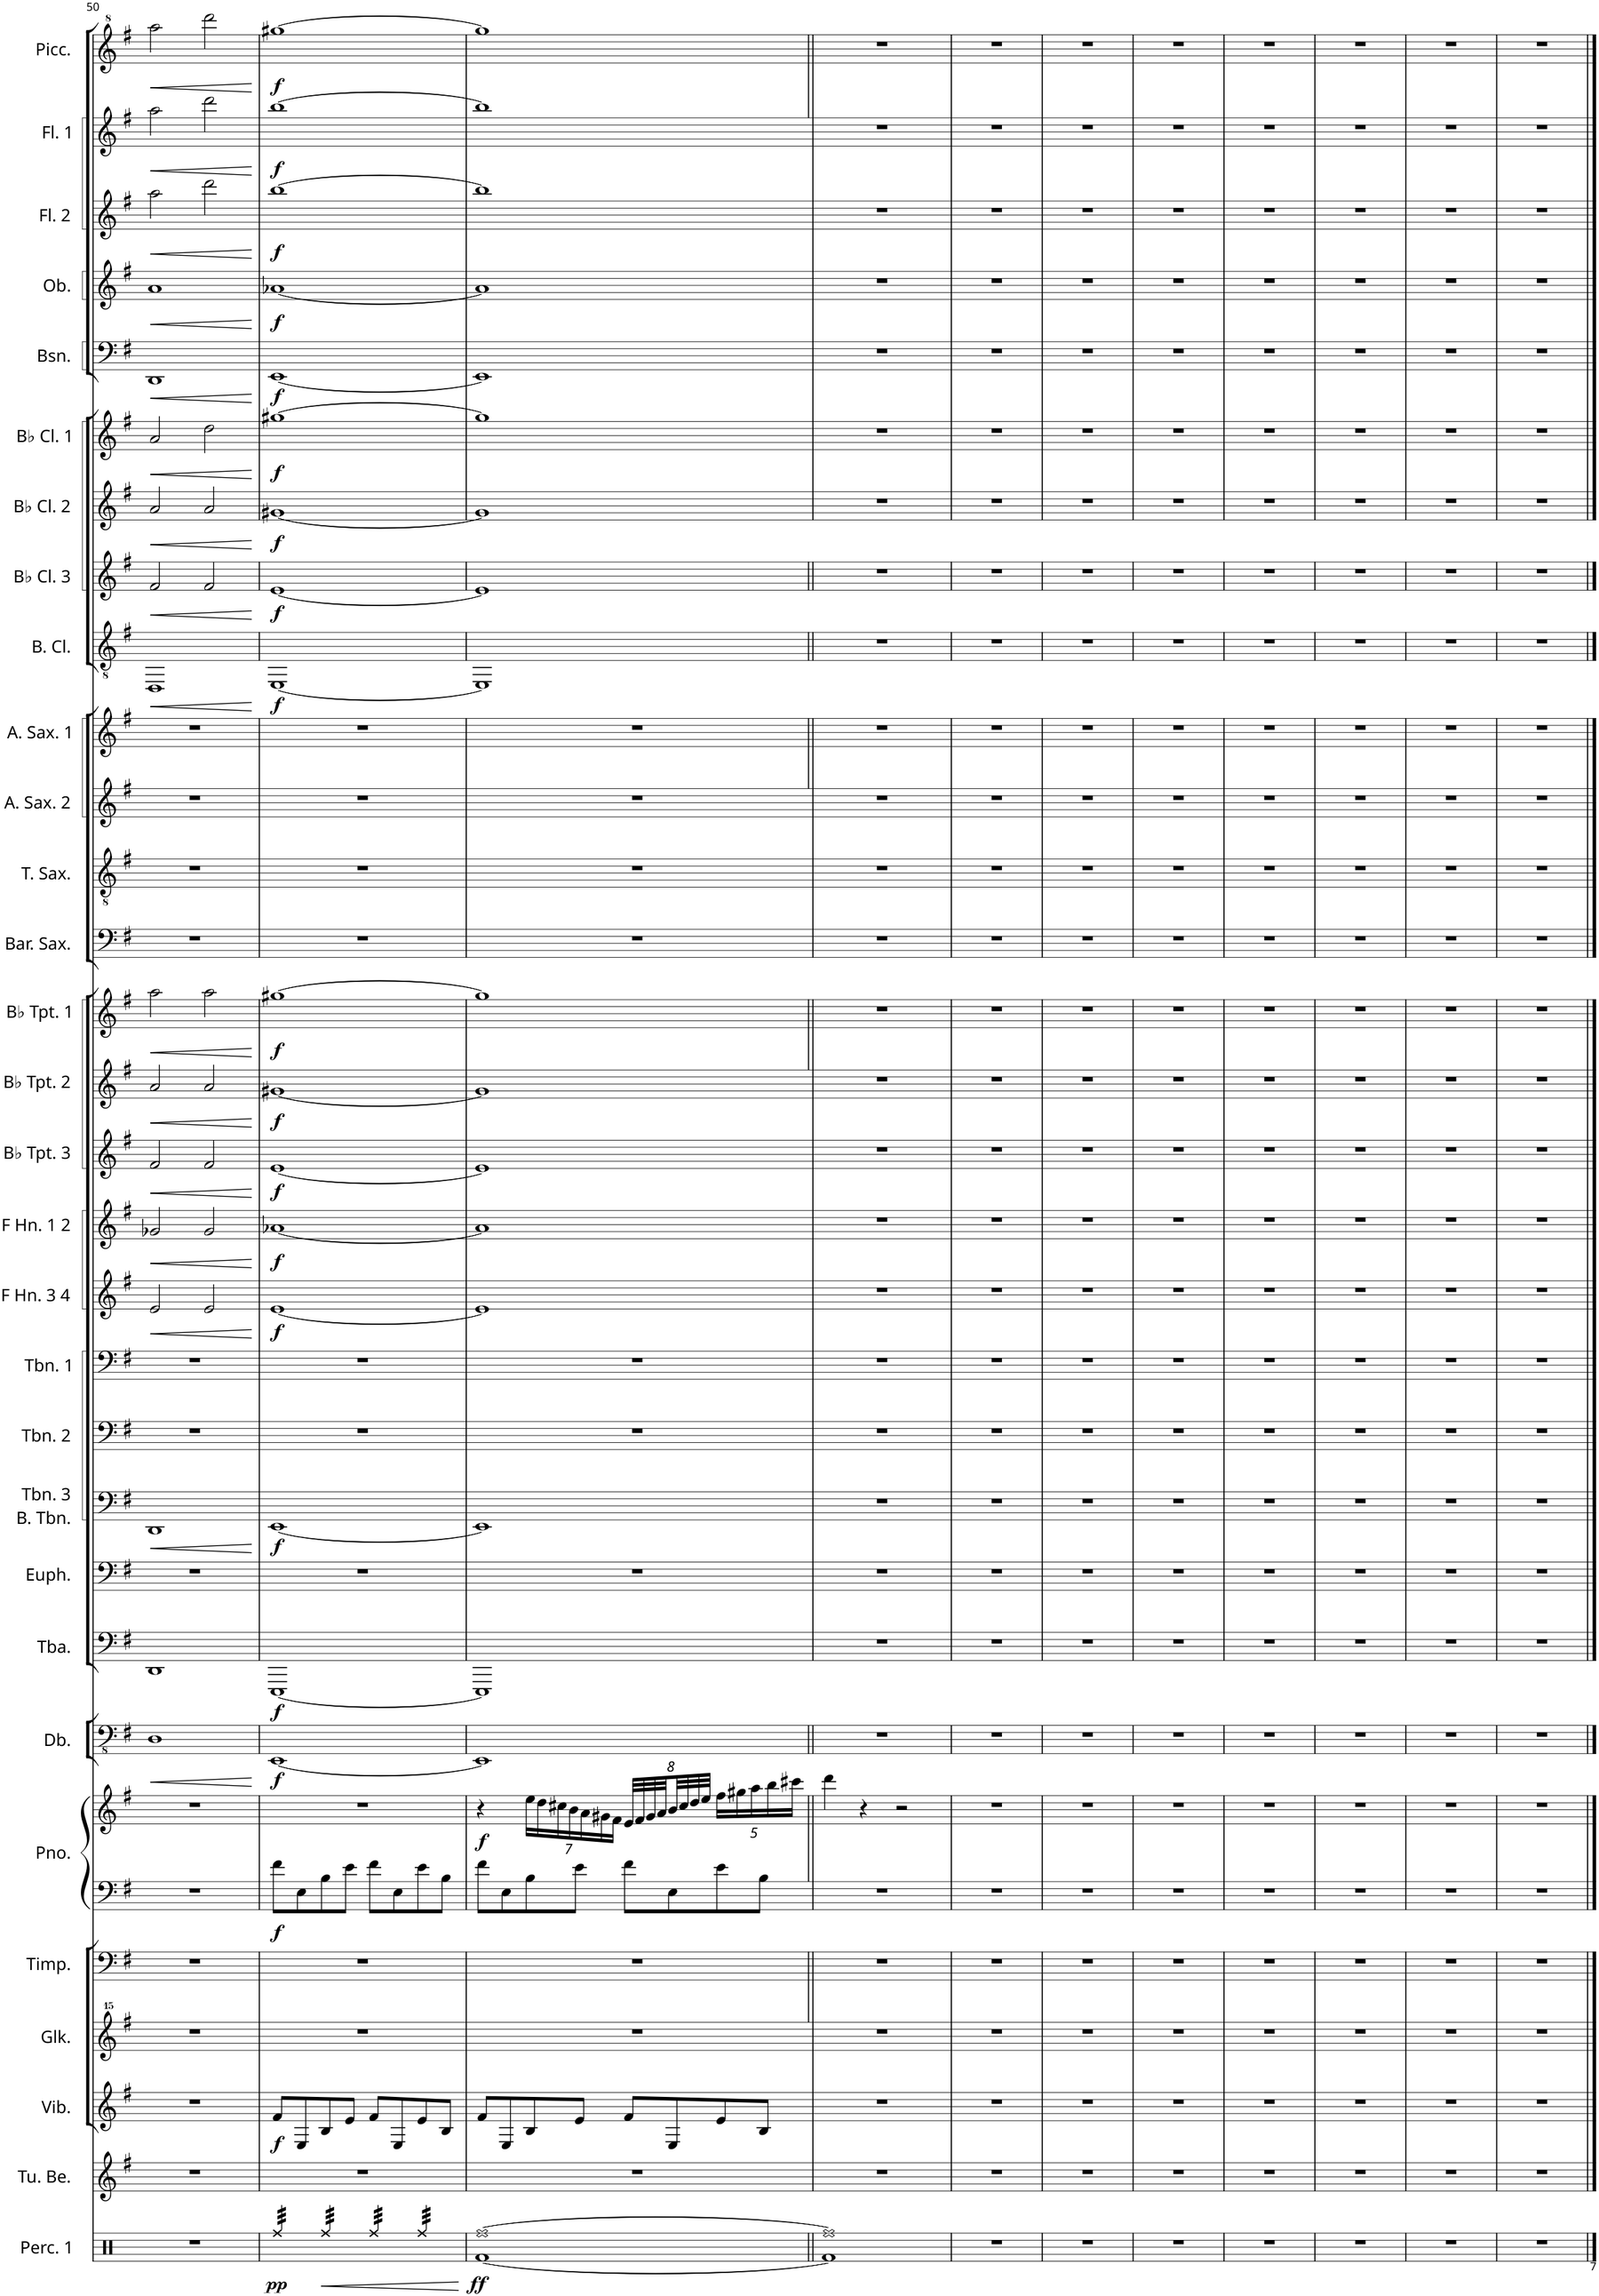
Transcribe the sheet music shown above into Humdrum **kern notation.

**kern	**dynam	**kern	**kern	**dynam	**kern	**kern	**kern	**kern	**dynam	**kern	**dynam	**kern	**dynam	**kern	**kern	**dynam	**kern	**kern	**kern	**dynam	**kern	**dynam	**kern	**dynam	**kern	**dynam	**kern	**dynam	**kern	**kern	**kern	**kern	**kern	**dynam	**kern	**dynam	**kern	**dynam	**kern	**dynam	**kern	**dynam	**kern	**dynam	**kern	**dynam	**kern	**dynam	**kern	**dynam
*part30	*part30	*part29	*part28	*part28	*part27	*part26	*part25	*part25	*part25	*part24	*part24	*part23	*part23	*part22	*part21	*part21	*part20	*part19	*part18	*part18	*part17	*part17	*part16	*part16	*part15	*part15	*part14	*part14	*part13	*part12	*part11	*part10	*part9	*part9	*part8	*part8	*part7	*part7	*part6	*part6	*part5	*part5	*part4	*part4	*part3	*part3	*part2	*part2	*part1	*part1
*staff31	*staff31	*staff30	*staff29	*staff29	*staff28	*staff27	*staff26	*staff25	*staff25/26	*staff24	*staff24	*staff23	*staff23	*staff22	*staff21	*staff21	*staff20	*staff19	*staff18	*staff18	*staff17	*staff17	*staff16	*staff16	*staff15	*staff15	*staff14	*staff14	*staff13	*staff12	*staff11	*staff10	*staff9	*staff9	*staff8	*staff8	*staff7	*staff7	*staff6	*staff6	*staff5	*staff5	*staff4	*staff4	*staff3	*staff3	*staff2	*staff2	*staff1	*staff1
*I"Percussion 1	*	*I"Tubular Bells	*I"Vibraphone	*	*I"Glockenspiel	*I"Timpani	*I"Piano	*	*	*I"Double Bass	*	*I"Tuba	*	*I"Euphonium	*I"Trombone 3 &amp; Bass Trombone	*	*I"Trombone 2	*I"Trombone 1	*I"F Horn 3 &amp; 4	*	*I"F Horn 1 &amp; 2	*	*I"Bb Trumpet 3	*	*I"Bb Trumpet 2	*	*I"Bb Trumpet 1	*	*I"Baritone Saxophone	*I"Tenor Saxophone	*I"Alto Saxophone 2	*I"Alto Saxophone 1	*I"Bass Clarinet	*	*I"Bb Clarinet 3	*	*I"Bb Clarinet 2	*	*I"Bb Clarinet 1	*	*I"Bassoon	*	*I"Oboe	*	*I"Flute 2	*	*I"Flute 1	*	*I"Piccolo	*
*I'Perc. 1	*	*I'Tu. Be.	*I'Vib.	*	*I'Glk.	*I'Timp.	*I'Pno.	*	*	*I'Db.	*	*I'Tba.	*	*I'Euph.	*I'Tbn. 3 B. Tbn.	*	*I'Tbn. 2	*I'Tbn. 1	*I'F Hn. 3 4	*	*I'F Hn. 1 2	*	*I'Bb Tpt. 3	*	*I'Bb Tpt. 2	*	*I'Bb Tpt. 1	*	*I'Bar. Sax.	*I'T. Sax.	*I'A. Sax. 2	*I'A. Sax. 1	*I'B. Cl.	*	*I'Bb Cl. 3	*	*I'Bb Cl. 2	*	*I'Bb Cl. 1	*	*I'Bsn.	*	*I'Ob.	*	*I'Fl. 2	*	*I'Fl. 1	*	*I'Picc.	*
!!LO:PB:g=z
*clefX	*	*clefG2	*clefG2	*	*clefG^^2	*clefF4	*clefF4	*clefG2	*	*clefFv4	*	*clefF4	*	*clefF4	*clefF4	*	*clefF4	*clefF4	*clefG2	*	*clefG2	*	*clefG2	*	*clefG2	*	*clefG2	*	*clefF4	*clefGv2	*clefG2	*clefG2	*clefGv2	*	*clefG2	*	*clefG2	*	*clefG2	*	*clefF4	*	*clefG2	*	*clefG2	*	*clefG2	*	*clefG^2	*
*	*	*	*	*	*	*	*	*	*	*ITrd7c12	*	*	*	*	*	*	*	*	*ITrd4c7	*	*ITrd4c7	*	*ITrd1c2	*	*ITrd1c2	*	*ITrd1c2	*	*ITrd12c21	*ITrd8c14	*ITrd5c9	*ITrd5c9	*ITrd8c14	*	*ITrd1c2	*	*ITrd1c2	*	*ITrd1c2	*	*	*	*	*	*	*	*	*	*ITrd-7c-12	*
*k[]	*	*k[f#]	*k[f#]	*	*k[f#]	*k[f#]	*k[f#]	*k[f#]	*	*k[f#]	*	*k[f#]	*	*k[f#]	*k[f#]	*	*k[f#]	*k[f#]	*k[f#]	*	*k[f#]	*	*k[f#]	*	*k[f#]	*	*k[f#]	*	*k[f#]	*k[f#]	*k[f#]	*k[f#]	*k[f#]	*	*k[f#]	*	*k[f#]	*	*k[f#]	*	*k[f#]	*	*k[f#]	*	*k[f#]	*	*k[f#]	*	*k[f#]	*
*M4/4	*	*M4/4	*M4/4	*	*M4/4	*M4/4	*M4/4	*M4/4	*	*M4/4	*	*M4/4	*	*M4/4	*M4/4	*	*M4/4	*M4/4	*M4/4	*	*M4/4	*	*M4/4	*	*M4/4	*	*M4/4	*	*M4/4	*M4/4	*M4/4	*M4/4	*M4/4	*	*M4/4	*	*M4/4	*	*M4/4	*	*M4/4	*	*M4/4	*	*M4/4	*	*M4/4	*	*M4/4	*
=50	=50	=50	=50	=50	=50	=50	=50	=50	=50	=50	=50	=50	=50	=50	=50	=50	=50	=50	=50	=50	=50	=50	=50	=50	=50	=50	=50	=50	=50	=50	=50	=50	=50	=50	=50	=50	=50	=50	=50	=50	=50	=50	=50	=50	=50	=50	=50	=50	=50	=50
!	!	!	!	!	!	!	!	!	!	!	!LO:HP:b	!	!	!	!	!LO:HP:b	!	!	!	!LO:HP:b	!	!LO:HP:b	!	!LO:HP:b	!	!LO:HP:b	!	!LO:HP:b	!	!	!	!	!	!LO:HP:b	!	!LO:HP:b	!	!LO:HP:b	!	!LO:HP:b	!	!LO:HP:b	!	!LO:HP:b	!	!LO:HP:b	!	!LO:HP:b	!	!LO:HP:b
1r	.	1r	1r	.	1r	1r	1r	1r	.	1DD	<	1DD	.	1r	1DD	<	1r	1r	2e/	<	2g-X/	<	2f#/	<	2a/	<	2aa\	<	1r	1r	1r	1r	1DD	<	2f#/	<	2a/	<	2a/	<	1DD	<	1a	<	2aa\	<	2aa\	<	2aaa\	<
.	.	.	.	.	.	.	.	.	.	.	.	.	.	.	.	.	.	.	2e/	.	2g-/	.	2f#/	.	2a/	.	2aa\	.	.	.	.	.	.	.	2f#/	.	2a/	.	2dd\	.	.	.	.	.	2ddd\	.	2ddd\	.	2dddd\	.
.	.	.	.	.	.	.	.	.	.	.	[	.	.	.	.	[	.	.	.	[	.	[	.	[	.	[	.	[	.	.	.	.	.	[	.	[	.	[	.	[	.	[	.	[	.	[	.	[	.	[
=51	=51	=51	=51	=51	=51	=51	=51	=51	=51	=51	=51	=51	=51	=51	=51	=51	=51	=51	=51	=51	=51	=51	=51	=51	=51	=51	=51	=51	=51	=51	=51	=51	=51	=51	=51	=51	=51	=51	=51	=51	=51	=51	=51	=51	=51	=51	=51	=51	=51	=51
!	!LO:DY:b	!	!	!LO:DY:b	!	!	!	!	!LO:DY:b=2	!	!LO:DY:b	!	!LO:DY:b	!	!	!LO:DY:b	!	!	!	!LO:DY:b	!	!LO:DY:b	!	!LO:DY:b	!	!LO:DY:b	!	!LO:DY:b	!	!	!	!	!	!LO:DY:b	!	!LO:DY:b	!	!LO:DY:b	!	!LO:DY:b	!	!LO:DY:b	!	!LO:DY:b	!	!LO:DY:b	!	!LO:DY:b	!	!LO:DY:b
*tremolo	*	*	*	*	*	*	*	*	*	*	*	*	*	*	*	*	*	*	*	*	*	*	*	*	*	*	*	*	*	*	*	*	*	*	*	*	*	*	*	*	*	*	*	*	*	*	*	*	*	*
32Rff/LLL	pp	1r	8f#/L	f	1r	1r	8f#\L	1r	f	[1EEE	f	[1EEE	f	1r	[1EE	f	1r	1r	[1e	f	[1a-X	f	[1e	f	[1g#X	f	[1gg#X	f	1r	1r	1r	1r	[1EE	f	[1e	f	[1g#X	f	[1gg#X	f	[1EE	f	[1a-X	f	[1bb	f	[1bb	f	[1ggg#X	f
32Rff/	.	.	.	.	.	.	.	.	.	.	.	.	.	.	.	.	.	.	.	.	.	.	.	.	.	.	.	.	.	.	.	.	.	.	.	.	.	.	.	.	.	.	.	.	.	.	.	.	.	.
32Rff/	.	.	.	.	.	.	.	.	.	.	.	.	.	.	.	.	.	.	.	.	.	.	.	.	.	.	.	.	.	.	.	.	.	.	.	.	.	.	.	.	.	.	.	.	.	.	.	.	.	.
32Rff/	.	.	.	.	.	.	.	.	.	.	.	.	.	.	.	.	.	.	.	.	.	.	.	.	.	.	.	.	.	.	.	.	.	.	.	.	.	.	.	.	.	.	.	.	.	.	.	.	.	.
32Rff/	.	.	8E/	.	.	.	8E\	.	.	.	.	.	.	.	.	.	.	.	.	.	.	.	.	.	.	.	.	.	.	.	.	.	.	.	.	.	.	.	.	.	.	.	.	.	.	.	.	.	.	.
32Rff/	.	.	.	.	.	.	.	.	.	.	.	.	.	.	.	.	.	.	.	.	.	.	.	.	.	.	.	.	.	.	.	.	.	.	.	.	.	.	.	.	.	.	.	.	.	.	.	.	.	.
32Rff/	.	.	.	.	.	.	.	.	.	.	.	.	.	.	.	.	.	.	.	.	.	.	.	.	.	.	.	.	.	.	.	.	.	.	.	.	.	.	.	.	.	.	.	.	.	.	.	.	.	.
32Rff/JJJ	.	.	.	.	.	.	.	.	.	.	.	.	.	.	.	.	.	.	.	.	.	.	.	.	.	.	.	.	.	.	.	.	.	.	.	.	.	.	.	.	.	.	.	.	.	.	.	.	.	.
!	!LO:HP:b	!	!	!	!	!	!	!	!	!	!	!	!	!	!	!	!	!	!	!	!	!	!	!	!	!	!	!	!	!	!	!	!	!	!	!	!	!	!	!	!	!	!	!	!	!	!	!	!	!
32Rff/LLL	<	.	8B/	.	.	.	8B\	.	.	.	.	.	.	.	.	.	.	.	.	.	.	.	.	.	.	.	.	.	.	.	.	.	.	.	.	.	.	.	.	.	.	.	.	.	.	.	.	.	.	.
32Rff/	.	.	.	.	.	.	.	.	.	.	.	.	.	.	.	.	.	.	.	.	.	.	.	.	.	.	.	.	.	.	.	.	.	.	.	.	.	.	.	.	.	.	.	.	.	.	.	.	.	.
32Rff/	.	.	.	.	.	.	.	.	.	.	.	.	.	.	.	.	.	.	.	.	.	.	.	.	.	.	.	.	.	.	.	.	.	.	.	.	.	.	.	.	.	.	.	.	.	.	.	.	.	.
32Rff/	.	.	.	.	.	.	.	.	.	.	.	.	.	.	.	.	.	.	.	.	.	.	.	.	.	.	.	.	.	.	.	.	.	.	.	.	.	.	.	.	.	.	.	.	.	.	.	.	.	.
32Rff/	.	.	8e/J	.	.	.	8e\J	.	.	.	.	.	.	.	.	.	.	.	.	.	.	.	.	.	.	.	.	.	.	.	.	.	.	.	.	.	.	.	.	.	.	.	.	.	.	.	.	.	.	.
32Rff/	.	.	.	.	.	.	.	.	.	.	.	.	.	.	.	.	.	.	.	.	.	.	.	.	.	.	.	.	.	.	.	.	.	.	.	.	.	.	.	.	.	.	.	.	.	.	.	.	.	.
32Rff/	.	.	.	.	.	.	.	.	.	.	.	.	.	.	.	.	.	.	.	.	.	.	.	.	.	.	.	.	.	.	.	.	.	.	.	.	.	.	.	.	.	.	.	.	.	.	.	.	.	.
32Rff/JJJ	.	.	.	.	.	.	.	.	.	.	.	.	.	.	.	.	.	.	.	.	.	.	.	.	.	.	.	.	.	.	.	.	.	.	.	.	.	.	.	.	.	.	.	.	.	.	.	.	.	.
32Rff/LLL	.	.	8f#/L	.	.	.	8f#\L	.	.	.	.	.	.	.	.	.	.	.	.	.	.	.	.	.	.	.	.	.	.	.	.	.	.	.	.	.	.	.	.	.	.	.	.	.	.	.	.	.	.	.
32Rff/	.	.	.	.	.	.	.	.	.	.	.	.	.	.	.	.	.	.	.	.	.	.	.	.	.	.	.	.	.	.	.	.	.	.	.	.	.	.	.	.	.	.	.	.	.	.	.	.	.	.
32Rff/	.	.	.	.	.	.	.	.	.	.	.	.	.	.	.	.	.	.	.	.	.	.	.	.	.	.	.	.	.	.	.	.	.	.	.	.	.	.	.	.	.	.	.	.	.	.	.	.	.	.
32Rff/	.	.	.	.	.	.	.	.	.	.	.	.	.	.	.	.	.	.	.	.	.	.	.	.	.	.	.	.	.	.	.	.	.	.	.	.	.	.	.	.	.	.	.	.	.	.	.	.	.	.
32Rff/	.	.	8E/	.	.	.	8E\	.	.	.	.	.	.	.	.	.	.	.	.	.	.	.	.	.	.	.	.	.	.	.	.	.	.	.	.	.	.	.	.	.	.	.	.	.	.	.	.	.	.	.
32Rff/	.	.	.	.	.	.	.	.	.	.	.	.	.	.	.	.	.	.	.	.	.	.	.	.	.	.	.	.	.	.	.	.	.	.	.	.	.	.	.	.	.	.	.	.	.	.	.	.	.	.
32Rff/	.	.	.	.	.	.	.	.	.	.	.	.	.	.	.	.	.	.	.	.	.	.	.	.	.	.	.	.	.	.	.	.	.	.	.	.	.	.	.	.	.	.	.	.	.	.	.	.	.	.
32Rff/JJJ	.	.	.	.	.	.	.	.	.	.	.	.	.	.	.	.	.	.	.	.	.	.	.	.	.	.	.	.	.	.	.	.	.	.	.	.	.	.	.	.	.	.	.	.	.	.	.	.	.	.
32Rff/LLL	.	.	8e/	.	.	.	8e\	.	.	.	.	.	.	.	.	.	.	.	.	.	.	.	.	.	.	.	.	.	.	.	.	.	.	.	.	.	.	.	.	.	.	.	.	.	.	.	.	.	.	.
32Rff/	.	.	.	.	.	.	.	.	.	.	.	.	.	.	.	.	.	.	.	.	.	.	.	.	.	.	.	.	.	.	.	.	.	.	.	.	.	.	.	.	.	.	.	.	.	.	.	.	.	.
32Rff/	.	.	.	.	.	.	.	.	.	.	.	.	.	.	.	.	.	.	.	.	.	.	.	.	.	.	.	.	.	.	.	.	.	.	.	.	.	.	.	.	.	.	.	.	.	.	.	.	.	.
32Rff/	.	.	.	.	.	.	.	.	.	.	.	.	.	.	.	.	.	.	.	.	.	.	.	.	.	.	.	.	.	.	.	.	.	.	.	.	.	.	.	.	.	.	.	.	.	.	.	.	.	.
32Rff/	.	.	8B/J	.	.	.	8B\J	.	.	.	.	.	.	.	.	.	.	.	.	.	.	.	.	.	.	.	.	.	.	.	.	.	.	.	.	.	.	.	.	.	.	.	.	.	.	.	.	.	.	.
32Rff/	.	.	.	.	.	.	.	.	.	.	.	.	.	.	.	.	.	.	.	.	.	.	.	.	.	.	.	.	.	.	.	.	.	.	.	.	.	.	.	.	.	.	.	.	.	.	.	.	.	.
32Rff/	.	.	.	.	.	.	.	.	.	.	.	.	.	.	.	.	.	.	.	.	.	.	.	.	.	.	.	.	.	.	.	.	.	.	.	.	.	.	.	.	.	.	.	.	.	.	.	.	.	.
32Rff/JJJ	.	.	.	.	.	.	.	.	.	.	.	.	.	.	.	.	.	.	.	.	.	.	.	.	.	.	.	.	.	.	.	.	.	.	.	.	.	.	.	.	.	.	.	.	.	.	.	.	.	.
*Xtremolo	*	*	*	*	*	*	*	*	*	*	*	*	*	*	*	*	*	*	*	*	*	*	*	*	*	*	*	*	*	*	*	*	*	*	*	*	*	*	*	*	*	*	*	*	*	*	*	*	*	*
.	[	.	.	.	.	.	.	.	.	.	.	.	.	.	.	.	.	.	.	.	.	.	.	.	.	.	.	.	.	.	.	.	.	.	.	.	.	.	.	.	.	.	.	.	.	.	.	.	.	.
=52	=52	=52	=52	=52	=52	=52	=52	=52	=52	=52	=52	=52	=52	=52	=52	=52	=52	=52	=52	=52	=52	=52	=52	=52	=52	=52	=52	=52	=52	=52	=52	=52	=52	=52	=52	=52	=52	=52	=52	=52	=52	=52	=52	=52	=52	=52	=52	=52	=52	=52
*^	*	*	*	*	*	*	*	*	*	*	*	*	*	*	*	*	*	*	*	*	*	*	*	*	*	*	*	*	*	*	*	*	*	*	*	*	*	*	*	*	*	*	*	*	*	*	*	*	*	*
!	!	!LO:DY:b	!	!	!	!	!	!	!	!LO:DY:b	!	!	!	!	!	!	!	!	!	!	!	!	!	!	!	!	!	!	!	!	!	!	!	!	!	!	!	!	!	!	!	!	!	!	!	!	!	!	!	!	!
[1Rff	[1Rf	ff	1r	8f#/L	.	1r	1r	8f#\L	4r	f	1EEE]	.	1EEE]	.	1r	1EE]	.	1r	1r	1e]	.	1a-]	.	1e]	.	1g#]	.	1gg#]	.	1r	1r	1r	1r	1EE]	.	1e]	.	1g#]	.	1gg#]	.	1EE]	.	1a-]	.	1bb]	.	1bb]	.	1ggg#]	.
.	.	.	.	8E/	.	.	.	8E\	.	.	.	.	.	.	.	.	.	.	.	.	.	.	.	.	.	.	.	.	.	.	.	.	.	.	.	.	.	.	.	.	.	.	.	.	.	.	.	.	.	.	.
*	*	*	*	*	*	*	*	*	*Xbrackettup	*	*	*	*	*	*	*	*	*	*	*	*	*	*	*	*	*	*	*	*	*	*	*	*	*	*	*	*	*	*	*	*	*	*	*	*	*	*	*	*	*	*
.	.	.	.	8B/	.	.	.	8B\	28ee\LL	.	.	.	.	.	.	.	.	.	.	.	.	.	.	.	.	.	.	.	.	.	.	.	.	.	.	.	.	.	.	.	.	.	.	.	.	.	.	.	.	.	.
.	.	.	.	.	.	.	.	.	28dd\	.	.	.	.	.	.	.	.	.	.	.	.	.	.	.	.	.	.	.	.	.	.	.	.	.	.	.	.	.	.	.	.	.	.	.	.	.	.	.	.	.	.
.	.	.	.	.	.	.	.	.	28cc#X\	.	.	.	.	.	.	.	.	.	.	.	.	.	.	.	.	.	.	.	.	.	.	.	.	.	.	.	.	.	.	.	.	.	.	.	.	.	.	.	.	.	.
.	.	.	.	.	.	.	.	.	28b\	.	.	.	.	.	.	.	.	.	.	.	.	.	.	.	.	.	.	.	.	.	.	.	.	.	.	.	.	.	.	.	.	.	.	.	.	.	.	.	.	.	.
.	.	.	.	8e/J	.	.	.	8e\J	.	.	.	.	.	.	.	.	.	.	.	.	.	.	.	.	.	.	.	.	.	.	.	.	.	.	.	.	.	.	.	.	.	.	.	.	.	.	.	.	.	.	.
.	.	.	.	.	.	.	.	.	28a\	.	.	.	.	.	.	.	.	.	.	.	.	.	.	.	.	.	.	.	.	.	.	.	.	.	.	.	.	.	.	.	.	.	.	.	.	.	.	.	.	.	.
.	.	.	.	.	.	.	.	.	28g#X\	.	.	.	.	.	.	.	.	.	.	.	.	.	.	.	.	.	.	.	.	.	.	.	.	.	.	.	.	.	.	.	.	.	.	.	.	.	.	.	.	.	.
.	.	.	.	.	.	.	.	.	28f#\JJ	.	.	.	.	.	.	.	.	.	.	.	.	.	.	.	.	.	.	.	.	.	.	.	.	.	.	.	.	.	.	.	.	.	.	.	.	.	.	.	.	.	.
.	.	.	.	8f#/L	.	.	.	8f#\L	32e/LLL	.	.	.	.	.	.	.	.	.	.	.	.	.	.	.	.	.	.	.	.	.	.	.	.	.	.	.	.	.	.	.	.	.	.	.	.	.	.	.	.	.	.
.	.	.	.	.	.	.	.	.	32f#/	.	.	.	.	.	.	.	.	.	.	.	.	.	.	.	.	.	.	.	.	.	.	.	.	.	.	.	.	.	.	.	.	.	.	.	.	.	.	.	.	.	.
.	.	.	.	.	.	.	.	.	32g#/	.	.	.	.	.	.	.	.	.	.	.	.	.	.	.	.	.	.	.	.	.	.	.	.	.	.	.	.	.	.	.	.	.	.	.	.	.	.	.	.	.	.
.	.	.	.	.	.	.	.	.	32a/	.	.	.	.	.	.	.	.	.	.	.	.	.	.	.	.	.	.	.	.	.	.	.	.	.	.	.	.	.	.	.	.	.	.	.	.	.	.	.	.	.	.
.	.	.	.	8E/	.	.	.	8E\	32b/	.	.	.	.	.	.	.	.	.	.	.	.	.	.	.	.	.	.	.	.	.	.	.	.	.	.	.	.	.	.	.	.	.	.	.	.	.	.	.	.	.	.
.	.	.	.	.	.	.	.	.	32cc#/	.	.	.	.	.	.	.	.	.	.	.	.	.	.	.	.	.	.	.	.	.	.	.	.	.	.	.	.	.	.	.	.	.	.	.	.	.	.	.	.	.	.
.	.	.	.	.	.	.	.	.	32dd/	.	.	.	.	.	.	.	.	.	.	.	.	.	.	.	.	.	.	.	.	.	.	.	.	.	.	.	.	.	.	.	.	.	.	.	.	.	.	.	.	.	.
.	.	.	.	.	.	.	.	.	32ee/JJJ	.	.	.	.	.	.	.	.	.	.	.	.	.	.	.	.	.	.	.	.	.	.	.	.	.	.	.	.	.	.	.	.	.	.	.	.	.	.	.	.	.	.
.	.	.	.	8e/	.	.	.	8e\	20ff#\LL	.	.	.	.	.	.	.	.	.	.	.	.	.	.	.	.	.	.	.	.	.	.	.	.	.	.	.	.	.	.	.	.	.	.	.	.	.	.	.	.	.	.
.	.	.	.	.	.	.	.	.	20gg#X\	.	.	.	.	.	.	.	.	.	.	.	.	.	.	.	.	.	.	.	.	.	.	.	.	.	.	.	.	.	.	.	.	.	.	.	.	.	.	.	.	.	.
.	.	.	.	.	.	.	.	.	20aa\	.	.	.	.	.	.	.	.	.	.	.	.	.	.	.	.	.	.	.	.	.	.	.	.	.	.	.	.	.	.	.	.	.	.	.	.	.	.	.	.	.	.
.	.	.	.	8B/J	.	.	.	8B\J	.	.	.	.	.	.	.	.	.	.	.	.	.	.	.	.	.	.	.	.	.	.	.	.	.	.	.	.	.	.	.	.	.	.	.	.	.	.	.	.	.	.	.
.	.	.	.	.	.	.	.	.	20bb\	.	.	.	.	.	.	.	.	.	.	.	.	.	.	.	.	.	.	.	.	.	.	.	.	.	.	.	.	.	.	.	.	.	.	.	.	.	.	.	.	.	.
.	.	.	.	.	.	.	.	.	20ccc#X\JJ	.	.	.	.	.	.	.	.	.	.	.	.	.	.	.	.	.	.	.	.	.	.	.	.	.	.	.	.	.	.	.	.	.	.	.	.	.	.	.	.	.	.
=53||	=53||	=53||	=53||	=53||	=53||	=53||	=53||	=53||	=53||	=53||	=53||	=53||	=53||	=53||	=53||	=53||	=53||	=53||	=53||	=53||	=53||	=53||	=53||	=53||	=53||	=53||	=53||	=53||	=53||	=53||	=53||	=53||	=53||	=53||	=53||	=53||	=53||	=53||	=53||	=53||	=53||	=53||	=53||	=53||	=53||	=53||	=53||	=53||	=53||	=53||	=53||
1Rff]	1Rf]	.	1r	1r	.	1r	1r	1r	4ddd\	.	1r	.	1r	.	1r	1r	.	1r	1r	1r	.	1r	.	1r	.	1r	.	1r	.	1r	1r	1r	1r	1r	.	1r	.	1r	.	1r	.	1r	.	1r	.	1r	.	1r	.	1r	.
.	.	.	.	.	.	.	.	.	4r	.	.	.	.	.	.	.	.	.	.	.	.	.	.	.	.	.	.	.	.	.	.	.	.	.	.	.	.	.	.	.	.	.	.	.	.	.	.	.	.	.	.
.	.	.	.	.	.	.	.	.	2r	.	.	.	.	.	.	.	.	.	.	.	.	.	.	.	.	.	.	.	.	.	.	.	.	.	.	.	.	.	.	.	.	.	.	.	.	.	.	.	.	.	.
*v	*v	*	*	*	*	*	*	*	*	*	*	*	*	*	*	*	*	*	*	*	*	*	*	*	*	*	*	*	*	*	*	*	*	*	*	*	*	*	*	*	*	*	*	*	*	*	*	*	*	*	*
=54	=54	=54	=54	=54	=54	=54	=54	=54	=54	=54	=54	=54	=54	=54	=54	=54	=54	=54	=54	=54	=54	=54	=54	=54	=54	=54	=54	=54	=54	=54	=54	=54	=54	=54	=54	=54	=54	=54	=54	=54	=54	=54	=54	=54	=54	=54	=54	=54	=54	=54
1r	.	1r	1r	.	1r	1r	1r	1r	.	1r	.	1r	.	1r	1r	.	1r	1r	1r	.	1r	.	1r	.	1r	.	1r	.	1r	1r	1r	1r	1r	.	1r	.	1r	.	1r	.	1r	.	1r	.	1r	.	1r	.	1r	.
=55	=55	=55	=55	=55	=55	=55	=55	=55	=55	=55	=55	=55	=55	=55	=55	=55	=55	=55	=55	=55	=55	=55	=55	=55	=55	=55	=55	=55	=55	=55	=55	=55	=55	=55	=55	=55	=55	=55	=55	=55	=55	=55	=55	=55	=55	=55	=55	=55	=55	=55
1r	.	1r	1r	.	1r	1r	1r	1r	.	1r	.	1r	.	1r	1r	.	1r	1r	1r	.	1r	.	1r	.	1r	.	1r	.	1r	1r	1r	1r	1r	.	1r	.	1r	.	1r	.	1r	.	1r	.	1r	.	1r	.	1r	.
=56	=56	=56	=56	=56	=56	=56	=56	=56	=56	=56	=56	=56	=56	=56	=56	=56	=56	=56	=56	=56	=56	=56	=56	=56	=56	=56	=56	=56	=56	=56	=56	=56	=56	=56	=56	=56	=56	=56	=56	=56	=56	=56	=56	=56	=56	=56	=56	=56	=56	=56
1r	.	1r	1r	.	1r	1r	1r	1r	.	1r	.	1r	.	1r	1r	.	1r	1r	1r	.	1r	.	1r	.	1r	.	1r	.	1r	1r	1r	1r	1r	.	1r	.	1r	.	1r	.	1r	.	1r	.	1r	.	1r	.	1r	.
=57	=57	=57	=57	=57	=57	=57	=57	=57	=57	=57	=57	=57	=57	=57	=57	=57	=57	=57	=57	=57	=57	=57	=57	=57	=57	=57	=57	=57	=57	=57	=57	=57	=57	=57	=57	=57	=57	=57	=57	=57	=57	=57	=57	=57	=57	=57	=57	=57	=57	=57
1r	.	1r	1r	.	1r	1r	1r	1r	.	1r	.	1r	.	1r	1r	.	1r	1r	1r	.	1r	.	1r	.	1r	.	1r	.	1r	1r	1r	1r	1r	.	1r	.	1r	.	1r	.	1r	.	1r	.	1r	.	1r	.	1r	.
=58	=58	=58	=58	=58	=58	=58	=58	=58	=58	=58	=58	=58	=58	=58	=58	=58	=58	=58	=58	=58	=58	=58	=58	=58	=58	=58	=58	=58	=58	=58	=58	=58	=58	=58	=58	=58	=58	=58	=58	=58	=58	=58	=58	=58	=58	=58	=58	=58	=58	=58
1r	.	1r	1r	.	1r	1r	1r	1r	.	1r	.	1r	.	1r	1r	.	1r	1r	1r	.	1r	.	1r	.	1r	.	1r	.	1r	1r	1r	1r	1r	.	1r	.	1r	.	1r	.	1r	.	1r	.	1r	.	1r	.	1r	.
=59	=59	=59	=59	=59	=59	=59	=59	=59	=59	=59	=59	=59	=59	=59	=59	=59	=59	=59	=59	=59	=59	=59	=59	=59	=59	=59	=59	=59	=59	=59	=59	=59	=59	=59	=59	=59	=59	=59	=59	=59	=59	=59	=59	=59	=59	=59	=59	=59	=59	=59
1r	.	1r	1r	.	1r	1r	1r	1r	.	1r	.	1r	.	1r	1r	.	1r	1r	1r	.	1r	.	1r	.	1r	.	1r	.	1r	1r	1r	1r	1r	.	1r	.	1r	.	1r	.	1r	.	1r	.	1r	.	1r	.	1r	.
=60	=60	=60	=60	=60	=60	=60	=60	=60	=60	=60	=60	=60	=60	=60	=60	=60	=60	=60	=60	=60	=60	=60	=60	=60	=60	=60	=60	=60	=60	=60	=60	=60	=60	=60	=60	=60	=60	=60	=60	=60	=60	=60	=60	=60	=60	=60	=60	=60	=60	=60
1r	.	1r	1r	.	1r	1r	1r	1r	.	1r	.	1r	.	1r	1r	.	1r	1r	1r	.	1r	.	1r	.	1r	.	1r	.	1r	1r	1r	1r	1r	.	1r	.	1r	.	1r	.	1r	.	1r	.	1r	.	1r	.	1r	.
==	==	==	==	==	==	==	==	==	==	==	==	==	==	==	==	==	==	==	==	==	==	==	==	==	==	==	==	==	==	==	==	==	==	==	==	==	==	==	==	==	==	==	==	==	==	==	==	==	==	==
*-	*-	*-	*-	*-	*-	*-	*-	*-	*-	*-	*-	*-	*-	*-	*-	*-	*-	*-	*-	*-	*-	*-	*-	*-	*-	*-	*-	*-	*-	*-	*-	*-	*-	*-	*-	*-	*-	*-	*-	*-	*-	*-	*-	*-	*-	*-	*-	*-	*-	*-
